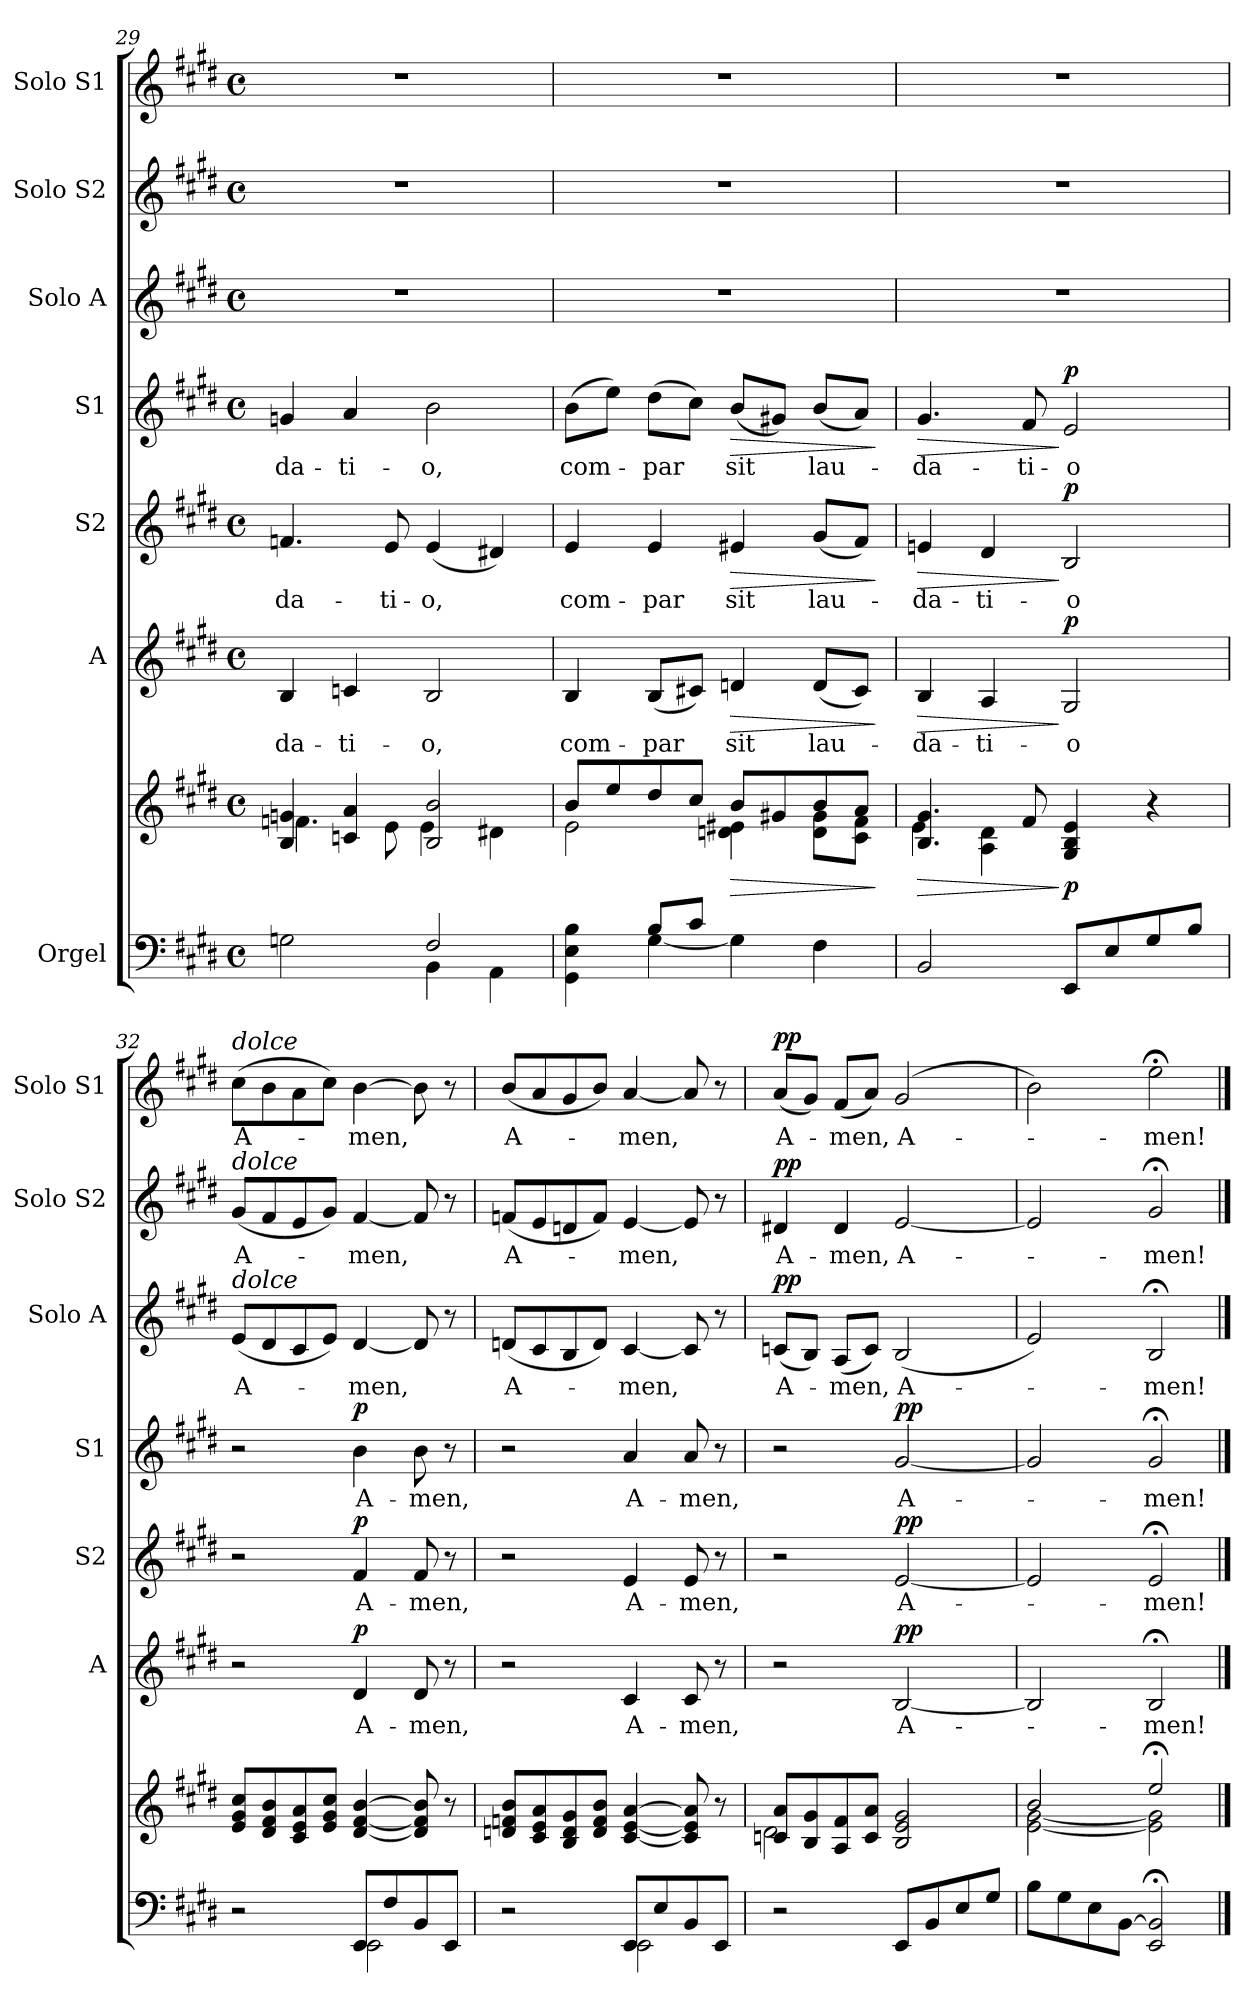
**kern	**kern	**dynam	**kern	**text	**dynam	**kern	**text	**dynam	**kern	**text	**dynam	**kern	**text	**dynam	**kern	**text	**dynam	**kern	**text	**dynam
*part7	*part7	*part7	*part6	*part6	*part6	*part5	*part5	*part5	*part4	*part4	*part4	*part3	*part3	*part3	*part2	*part2	*part2	*part1	*part1	*part1
*staff8	*staff7	*staff7/8	*staff6	*staff6	*staff6	*staff5	*staff5	*staff5	*staff4	*staff4	*staff4	*staff3	*staff3	*staff3	*staff2	*staff2	*staff2	*staff1	*staff1	*staff1
*I"Orgel	*	*	*I"A	*	*	*I"S2	*	*	*I"S1	*	*	*I"Solo A	*	*	*I"Solo S2	*	*	*I"Solo S1	*	*
*	*	*	*I'A	*	*	*I'S2	*	*	*I'S1	*	*	*I'Solo A	*	*	*I'Solo S2	*	*	*I'Solo S1	*	*
*clefF4	*clefG2	*	*clefG2	*	*	*clefG2	*	*	*clefG2	*	*	*clefG2	*	*	*clefG2	*	*	*clefG2	*	*
*k[f#c#g#d#]	*k[f#c#g#d#]	*	*k[f#c#g#d#]	*	*	*k[f#c#g#d#]	*	*	*k[f#c#g#d#]	*	*	*k[f#c#g#d#]	*	*	*k[f#c#g#d#]	*	*	*k[f#c#g#d#]	*	*
*M4/4	*M4/4	*	*M4/4	*	*	*M4/4	*	*	*M4/4	*	*	*M4/4	*	*	*M4/4	*	*	*M4/4	*	*
*met(c)	*met(c)	*	*met(c)	*	*	*met(c)	*	*	*met(c)	*	*	*met(c)	*	*	*met(c)	*	*	*met(c)	*	*
=29	=29	=29	=29	=29	=29	=29	=29	=29	=29	=29	=29	=29	=29	=29	=29	=29	=29	=29	=29	=29
*^	*^	*	*	*	*	*	*	*	*	*	*	*	*	*	*	*	*	*	*	*
!	!	!	!	!	!	!LO:LY:b	!	!	!LO:LY:b	!	!	!LO:LY:b	!	!	!	!	!	!	!	!	!	!
2Gn\	2ryy	4B/ 4gn/	4.fn\	.	4B/	-da-	.	4.fn/	-da-	.	4gn/	-da-	.	1r	.	.	1r	.	.	1r	.	.
!	!	!	!	!	!	!LO:LY:b	!	!	!	!	!	!LO:LY:b	!	!	!	!	!	!	!	!	!	!
.	.	4cn/ 4a/	.	.	4cn/	-ti-	.	.	.	.	4a/	-ti-	.	.	.	.	.	.	.	.	.	.
!	!	!	!	!	!	!	!	!	!LO:LY:b	!	!	!	!	!	!	!	!	!	!	!	!	!
.	.	.	8e\	.	.	.	.	8e/	-ti-	.	.	.	.	.	.	.	.	.	.	.	.	.
!	!	!	!	!	!	!LO:LY:b	!	!	!LO:LY:b	!	!	!LO:LY:b	!	!	!	!	!	!	!	!	!	!
2F#/	4BB\	2B/ 2b/	4e\	.	2B/	-o,	.	(<4e/	-o,	.	2b\	-o,	.	.	.	.	.	.	.	.	.	.
.	4AA\	.	4d#X\	.	.	.	.	4d#X/)	.	.	.	.	.	.	.	.	.	.	.	.	.	.
=30	=30	=30	=30	=30	=30	=30	=30	=30	=30	=30	=30	=30	=30	=30	=30	=30	=30	=30	=30	=30	=30	=30
!	!	!	!	!	!	!LO:LY:b	!	!	!LO:LY:b	!	!	!LO:LY:b	!	!	!	!	!	!	!	!	!	!
4GG#\ 4E\ 4B\	4ryy	8b/L	2e\	.	4B/	com-	.	4e/	com-	.	(>8b\L	com-	.	1r	.	.	1r	.	.	1r	.	.
.	.	8ee/	.	.	.	.	.	.	.	.	8ee\J)	.	.	.	.	.	.	.	.	.	.	.
!	!	!	!	!	!	!LO:LY:b	!	!	!LO:LY:b	!	!	!LO:LY:b	!	!	!	!	!	!	!	!	!	!
8B/L	[4G#\	8dd#/	.	.	(<8B/L	-par	.	4e/	-par	.	(>8dd#\L	-par	.	.	.	.	.	.	.	.	.	.
8c#/J	.	8cc#/J	.	.	8c#X/J)	.	.	.	.	.	8cc#\J)	.	.	.	.	.	.	.	.	.	.	.
!	!	!	!	!LO:HP:b	!	!LO:LY:b	!LO:HP:b	!	!LO:LY:b	!LO:HP:b	!	!LO:LY:b	!LO:HP:b	!	!	!	!	!	!	!	!	!
2ryy	4G#\]	8b/L	4dn\ 4e#X\	>	4dn/	sit	>	4e#X/	sit	>	(<8b/L	sit	>	.	.	.	.	.	.	.	.	.
.	.	8g#X/	.	.	.	.	.	.	.	.	8g#X/J)	.	.	.	.	.	.	.	.	.	.	.
!	!	!	!	!	!	!LO:LY:b	!	!	!LO:LY:b	!	!	!LO:LY:b	!	!	!	!	!	!	!	!	!	!
.	4F#\	8b/	8d\ 8g#\L	.	(<8d/L	lau-	.	(<8g#/L	lau-	.	(<8b/L	lau-	.	.	.	.	.	.	.	.	.	.
.	.	8a/J	8c#\ 8f#\J	.	8c#/J)	.	.	8f#/J)	.	.	8a/J)	.	.	.	.	.	.	.	.	.	.	.
*v	*v	*	*	*	*	*	*	*	*	*	*	*	*	*	*	*	*	*	*	*	*	*
*	*v	*v	*	*	*	*	*	*	*	*	*	*	*	*	*	*	*	*	*	*	*
.	.	]	.	.	]	.	.	]	.	.	]	.	.	.	.	.	.	.	.	.
=31	=31	=31	=31	=31	=31	=31	=31	=31	=31	=31	=31	=31	=31	=31	=31	=31	=31	=31	=31	=31
!	!	!LO:HP:b	!	!LO:LY:b	!LO:HP:b	!	!LO:LY:b	!LO:HP:b	!	!LO:LY:b	!LO:HP:b	!	!	!	!	!	!	!	!	!
*	*^	*	*	*	*	*	*	*	*	*	*	*	*	*	*	*	*	*	*	*
2BB/	4.B/ 4.g#/	4e\	>	4B/	-da-	>	4en/	-da-	>	4.g#/	-da-	>	1r	.	.	1r	.	.	1r	.	.
!	!	!	!	!	!LO:LY:b	!	!	!LO:LY:b	!	!	!	!	!	!	!	!	!	!	!	!	!
.	.	4A\ 4d#\	.	4A/	-ti-	.	4d#/	-ti-	.	.	.	.	.	.	.	.	.	.	.	.	.
!	!	!	!	!	!	!	!	!	!	!	!LO:LY:b	!	!	!	!	!	!	!	!	!	!
.	8f#/	.	.	.	.	.	.	.	.	8f#/	-ti-	.	.	.	.	.	.	.	.	.	.
!	!	!	!LO:DY:n=1:b	!	!LO:LY:b	!LO:DY:n=1:a	!	!LO:LY:b	!LO:DY:n=1:a	!	!LO:LY:b	!LO:DY:n=1:a	!	!	!	!	!	!	!	!	!
8EE/L	4G#/ 4B/ 4e/	2ryy	] p	2G#/	-o	] p	2B/	-o	] p	2e/	-o	] p	.	.	.	.	.	.	.	.	.
8E/	.	.	.	.	.	.	.	.	.	.	.	.	.	.	.	.	.	.	.	.	.
8G#/	4r	.	.	.	.	.	.	.	.	.	.	.	.	.	.	.	.	.	.	.	.
8B/J	.	.	.	.	.	.	.	.	.	.	.	.	.	.	.	.	.	.	.	.	.
*	*v	*v	*	*	*	*	*	*	*	*	*	*	*	*	*	*	*	*	*	*	*
=32	=32	=32	=32	=32	=32	=32	=32	=32	=32	=32	=32	=32	=32	=32	=32	=32	=32	=32	=32	=32
*^	*	*	*	*	*	*	*	*	*	*	*	*	*	*	*	*	*	*	*	*
!	!	!	!	!	!	!	!	!	!	!	!	!	!	!	!	!	!	!	!LO:TX:a:i:t=dolce	!	!
!	!	!	!	!	!	!	!	!	!	!	!	!	!	!	!	!LO:TX:a:i:t=dolce	!	!	!	!	!
!	!	!	!	!	!	!	!	!	!	!	!	!	!LO:TX:a:i:t=dolce	!	!	!	!	!	!	!	!
!	!	!	!	!	!	!	!	!	!	!	!	!	!	!LO:LY:b	!	!	!LO:LY:b	!	!	!LO:LY:b	!
2r	2ryy	8e/ 8g#/ 8cc#/L	.	2r	.	.	2r	.	.	2r	.	.	(<8e/L	A-	.	(<8g#/L	A-	.	(>8cc#\L	A-	.
.	.	8d#/ 8f#/ 8b/	.	.	.	.	.	.	.	.	.	.	8d#/	.	.	8f#/	.	.	8b\	.	.
.	.	8c#/ 8e/ 8a/	.	.	.	.	.	.	.	.	.	.	8c#/	.	.	8e/	.	.	8a\	.	.
.	.	8e/ 8g#/ 8cc#/J	.	.	.	.	.	.	.	.	.	.	8e/J)	.	.	8g#/J)	.	.	8cc#\J)	.	.
!	!	!	!	!	!LO:LY:b	!LO:DY:a	!	!LO:LY:b	!LO:DY:a	!	!LO:LY:b	!LO:DY:a	!	!LO:LY:b	!	!	!LO:LY:b	!	!	!LO:LY:b	!
8EE/L	2EE\	[4d#/ [4f#/ [4b/	.	4d#/	A-	p	4f#/	A-	p	4b\	A-	p	[4d#/	-men,	.	[4f#/	-men,	.	[4b\	-men,	.
8F#/	.	.	.	.	.	.	.	.	.	.	.	.	.	.	.	.	.	.	.	.	.
!	!	!	!	!	!LO:LY:b	!	!	!LO:LY:b	!	!	!LO:LY:b	!	!	!	!	!	!	!	!	!	!
8BB/	.	8d#/] 8f#/] 8b/]	.	8d#/	-men,	.	8f#/	-men,	.	8b\	-men,	.	8d#/]	.	.	8f#/]	.	.	8b\]	.	.
8EE/J	.	8r	.	8r	.	.	8r	.	.	8r	.	.	8r	.	.	8r	.	.	8r	.	.
!!LO:PB:g=z
=33	=33	=33	=33	=33	=33	=33	=33	=33	=33	=33	=33	=33	=33	=33	=33	=33	=33	=33	=33	=33	=33
!	!	!	!	!	!	!	!	!	!	!	!	!	!	!LO:LY:b	!	!	!LO:LY:b	!	!	!LO:LY:b	!
2r	2ryy	8dn/ 8fn/ 8b/L	.	2r	.	.	2r	.	.	2r	.	.	(<8dn/L	A-	.	(<8fn/L	A-	.	(<8b/L	A-	.
.	.	8c#/ 8e/ 8a/	.	.	.	.	.	.	.	.	.	.	8c#/	.	.	8e/	.	.	8a/	.	.
.	.	8B/ 8d/ 8g#/	.	.	.	.	.	.	.	.	.	.	8B/	.	.	8dn/	.	.	8g#/	.	.
.	.	8d/ 8f/ 8b/J	.	.	.	.	.	.	.	.	.	.	8d/J)	.	.	8f/J)	.	.	8b/J)	.	.
!	!	!	!	!	!LO:LY:b	!	!	!LO:LY:b	!	!	!LO:LY:b	!	!	!LO:LY:b	!	!	!LO:LY:b	!	!	!LO:LY:b	!
8EE/L	2EE\	[4c#/ [4e/ [4a/	.	4c#/	A-	.	4e/	A-	.	4a/	A-	.	[4c#/	-men,	.	[4e/	-men,	.	[4a/	-men,	.
8E/	.	.	.	.	.	.	.	.	.	.	.	.	.	.	.	.	.	.	.	.	.
!	!	!	!	!	!LO:LY:b	!	!	!LO:LY:b	!	!	!LO:LY:b	!	!	!	!	!	!	!	!	!	!
8BB/	.	8c#/] 8e/] 8a/]	.	8c#/	-men,	.	8e/	-men,	.	8a/	-men,	.	8c#/]	.	.	8e/]	.	.	8a/]	.	.
8EE/J	.	8r	.	8r	.	.	8r	.	.	8r	.	.	8r	.	.	8r	.	.	8r	.	.
*v	*v	*	*	*	*	*	*	*	*	*	*	*	*	*	*	*	*	*	*	*	*
=34	=34	=34	=34	=34	=34	=34	=34	=34	=34	=34	=34	=34	=34	=34	=34	=34	=34	=34	=34	=34
*	*^	*	*	*	*	*	*	*	*	*	*	*	*	*	*	*	*	*	*	*
!	!	!	!	!	!	!	!	!	!	!	!	!	!	!LO:LY:b	!LO:DY:a	!	!LO:LY:b	!LO:DY:a	!	!LO:LY:b	!LO:DY:a
2r	8cn/ 8a/L	2d#\	.	2r	.	.	2r	.	.	2r	.	.	(<8cn/L	A-	pp	4d#X/	A-	pp	(<8a/L	A-	pp
.	8B/ 8g#/	.	.	.	.	.	.	.	.	.	.	.	8B/J)	.	.	.	.	.	8g#/J)	.	.
!	!	!	!	!	!	!	!	!	!	!	!	!	!	!LO:LY:b	!	!	!LO:LY:b	!	!	!LO:LY:b	!
.	8A/ 8f#/	.	.	.	.	.	.	.	.	.	.	.	(<8A/L	-men,	.	4d#/	-men,	.	(<8f#/L	-men,	.
.	8c/ 8a/J	.	.	.	.	.	.	.	.	.	.	.	8c/J)	.	.	.	.	.	8a/J)	.	.
!	!	!	!	!	!LO:LY:b	!LO:DY:a	!	!LO:LY:b	!LO:DY:a	!	!LO:LY:b	!LO:DY:a	!	!LO:LY:b	!	!	!LO:LY:b	!	!	!LO:LY:b	!
8EE/L	2B/ 2e/ 2g#/	2ryy	.	[2B/	A-	pp	[2e/	A-	pp	[2g#/	A-	pp	(<2B/	A-	.	[2e/	A-	.	(<2g#/	A-	.
8BB/	.	.	.	.	.	.	.	.	.	.	.	.	.	.	.	.	.	.	.	.	.
8E/	.	.	.	.	.	.	.	.	.	.	.	.	.	.	.	.	.	.	.	.	.
8G#/J	.	.	.	.	.	.	.	.	.	.	.	.	.	.	.	.	.	.	.	.	.
=35	=35	=35	=35	=35	=35	=35	=35	=35	=35	=35	=35	=35	=35	=35	=35	=35	=35	=35	=35	=35	=35
8B\L	2b/	[2e\ [2g#\	.	2B/]	.	.	2e/]	.	.	2g#/]	.	.	2e/)	.	.	2e/]	.	.	2b\)	.	.
8G#\	.	.	.	.	.	.	.	.	.	.	.	.	.	.	.	.	.	.	.	.	.
8E\	.	.	.	.	.	.	.	.	.	.	.	.	.	.	.	.	.	.	.	.	.
[8BB\J	.	.	.	.	.	.	.	.	.	.	.	.	.	.	.	.	.	.	.	.	.
!	!	!	!	!	!LO:LY:b	!	!	!LO:LY:b	!	!	!LO:LY:b	!	!	!LO:LY:b	!	!	!LO:LY:b	!	!	!LO:LY:b	!
2EE/;< 2BB/];<	2ee;</	2e\] 2g#\]	.	2B;</	-men!	.	2e;</	-men!	.	2g#;</	-men!	.	2B;</	-men!	.	2g#;</	-men!	.	2ee;<\	-men!	.
*	*v	*v	*	*	*	*	*	*	*	*	*	*	*	*	*	*	*	*	*	*	*
==	==	==	==	==	==	==	==	==	==	==	==	==	==	==	==	==	==	==	==	==
*-	*-	*-	*-	*-	*-	*-	*-	*-	*-	*-	*-	*-	*-	*-	*-	*-	*-	*-	*-	*-
